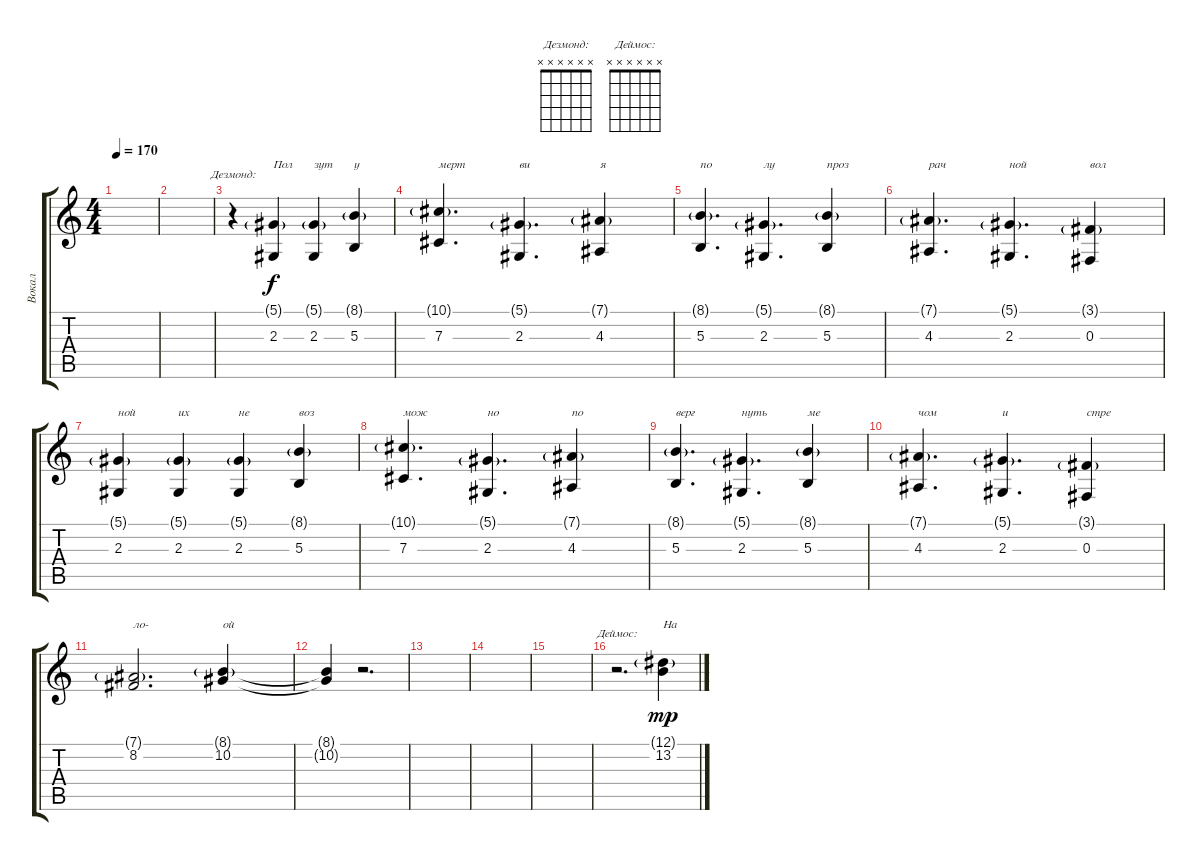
\track ("Вокал" "Вокал") {instrument bassoon}
\staff {score tabs}
\tuning (Eb4 Bb3 Gb3 Db3 Ab2 Eb2) {hide}
\chord ("Дезмонд:" x x x x x x)
\chord ("Деймос:" x x x x x x)
\ts (4 4)
\tempo 170
\clef g2
\ks c
|
|
r.4{ch "Дезмонд:" instrument bassoon} (5.1{g} 2.3).4{txt "Пол"} (5.1{g} 2.3).4{txt "зут"} (8.1{g} 5.3).4{txt "у"} |
(10.1{g} 7.3).4{d txt "мерт"} (5.1{g} 2.3).4{d txt "ви"} (7.1{g} 4.3).4{txt "я"} |
(8.1{g} 5.3).4{d txt "по"} (5.1{g} 2.3).4{d txt "лу"} (8.1{g} 5.3).4{txt "проз"} |
(7.1{g} 4.3).4{d txt "рач"} (5.1{g} 2.3).4{d txt "ной"} (3.1{g} 0.3).4{txt "вол"} |
(5.1{g} 2.3).4{txt "ной"} (5.1{g} 2.3).4{txt "их"} (5.1{g} 2.3).4{txt "не"} (8.1{g} 5.3).4{txt "воз"} |
(10.1{g} 7.3).4{d txt "мож"} (5.1{g} 2.3).4{d txt "но"} (7.1{g} 4.3).4{txt "по"} |
(8.1{g} 5.3).4{d txt "верг"} (5.1{g} 2.3).4{d txt "нуть"} (8.1{g} 5.3).4{txt "ме"} |
(7.1{g} 4.3).4{d txt "чом"} (5.1{g} 2.3).4{d txt "и"} (3.1{g} 0.3).4{txt "стре"} |
(7.1{g} 8.2).2{d txt "ло-"} (8.1{g} 10.2).4{txt "ой"} |
(8.1{t} 10.2{t}).4{dy f} r.2{d} |
|
|
|
r.2{d ch "Деймос:" instrument altosax} (12.1{g} 13.2).4{txt "На" dy mp}
